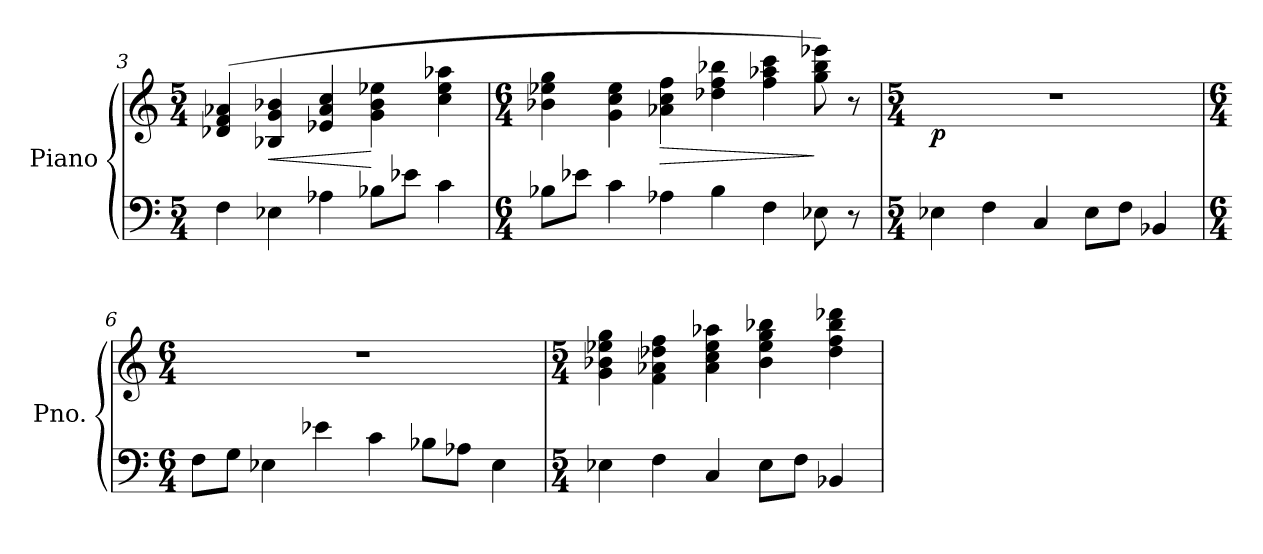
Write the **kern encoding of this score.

**kern	**kern	**dynam
*part1	*part1	*part1
*staff2	*staff1	*staff1/2
*I"Piano	*	*
*I'Pno.	*	*
*clefF4	*clefG2	*
*k[]	*k[]	*
*M5/4	*M5/4	*
=3	=3	=3
4F\	(>4d-X/ 4f/ 4a-X/	.
!	!	!LO:HP:b
4E-X\	4B-X/ 4g/ 4b-X/	<
4A-X\	4e-X/ 4a-/ 4cc/	.
8B-X\L	4g\ 4b-\ 4ee-X\	[
8e-X\J	.	.
4c\	4cc\ 4ee-\ 4aa-X\	.
=4	=4	=4
*M6/4	*M6/4	*
8B-X\L	4b-X\ 4ee-X\ 4gg\	.
8e-X\J	.	.
4c\	4g\ 4cc\ 4ee-\	.
!	!	!LO:HP:b
4A-X\	4a-X\ 4cc\ 4ff\	>
4B-\	4dd-X\ 4ff\ 4bb-X\	.
4F\	4ff\ 4aa-X\ 4ccc\	.
8E-X\	8gg\ 8bb-\ 8eee-X\)	]
8r	8r	.
!!LO:LB:g=z
=5	=5	=5
*M5/4	*M5/4	*
!	!	!LO:DY:b
4E-X\	4%5r	p
4F\	.	.
4C/	.	.
8E-\L	.	.
8F\J	.	.
4BB-X/	.	.
=6	=6	=6
*M6/4	*M6/4	*
8F\L	1.r	.
8G\J	.	.
4E-X\	.	.
4e-X\	.	.
4c\	.	.
8B-X\L	.	.
8A-X\J	.	.
4E-\	.	.
=7	=7	=7
*M5/4	*M5/4	*
4E-X\	4g\ 4b-X\ 4ee-X\ 4gg\	.
4F\	4f\ 4a-X\ 4dd-X\ 4ff\	.
4C/	4a-\ 4cc\ 4ee-\ 4aa-X\	.
8E-\L	4b-\ 4ee-\ 4gg\ 4bb-X\	.
8F\J	.	.
4BB-X/	4dd-\ 4ff\ 4bb-\ 4ddd-X\	.
=	=	=
*-	*-	*-
